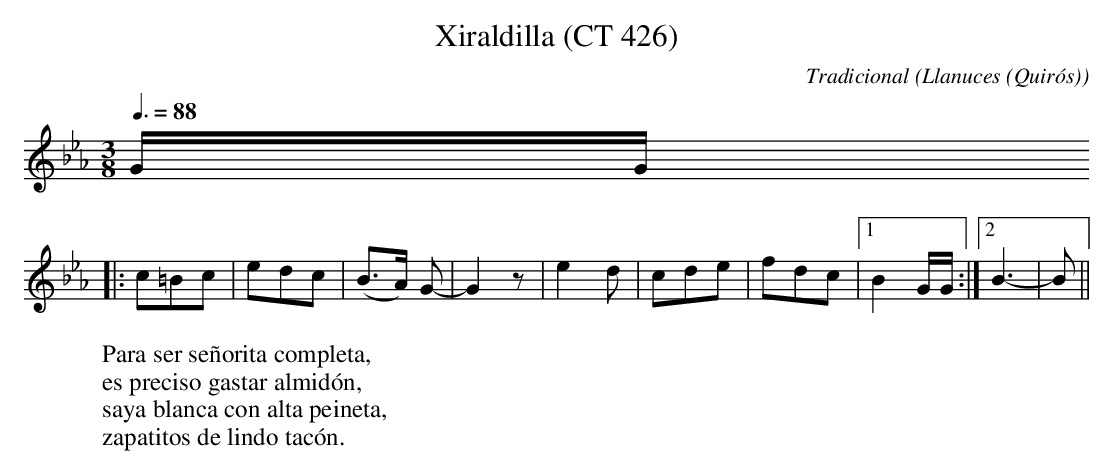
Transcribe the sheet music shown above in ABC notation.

X:1
T:Xiraldilla (CT 426)
C:Tradicional
O:Llanuces (Quirós)
M:3/8
L:1/8
Q:3/8=88
K:Cm
G/G/
|: c=Bc|edc|(B>A) G-|G2 z|e2 d|cde|fdc|[1 B2 G/G/ :|[2 B3-|B ||
W:Para ser señorita completa,
W:es preciso gastar almidón,
W:saya blanca con alta peineta,
W:zapatitos de lindo tacón.
W:
